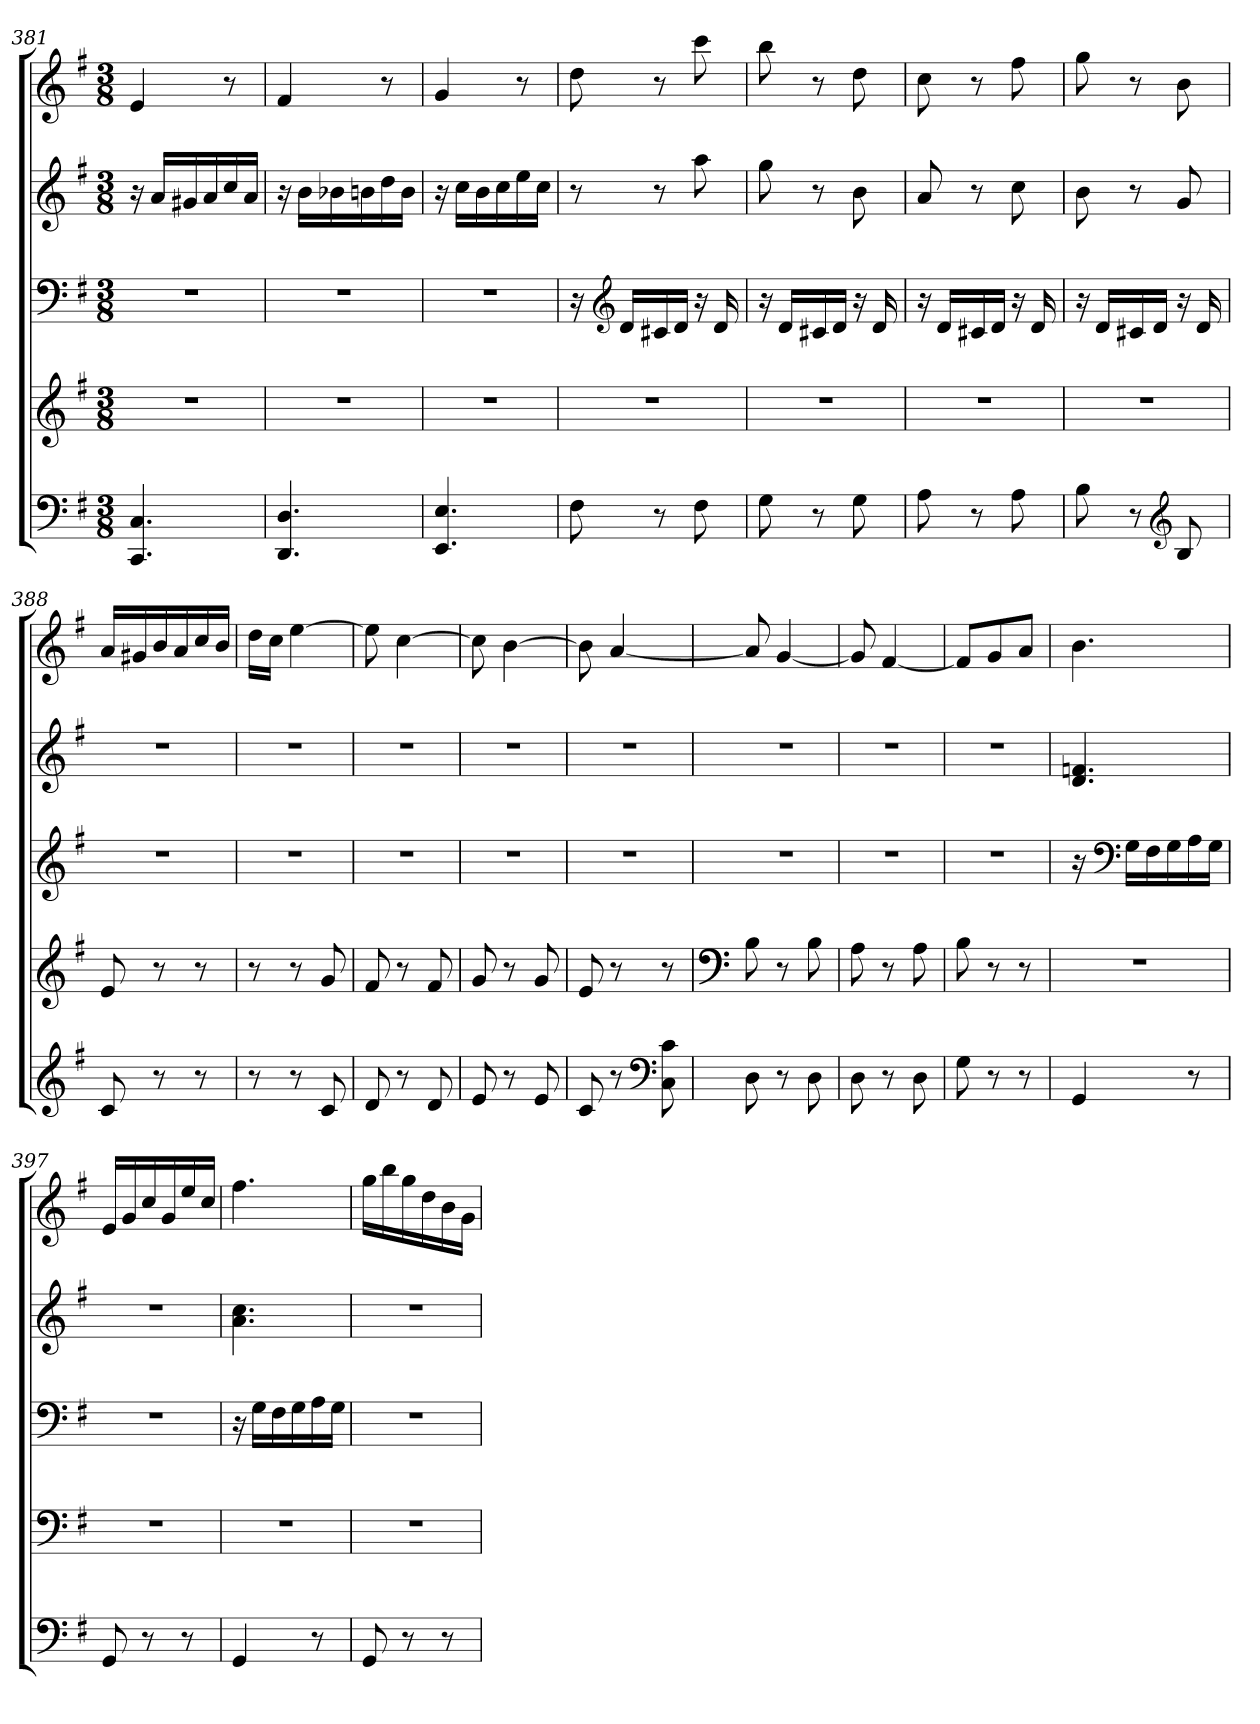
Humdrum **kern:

**kern	**kern	**kern	**kern	**kern
*part5	*part4	*part3	*part2	*part1
*staff5	*staff4	*staff3	*staff2	*staff1
*clefF4	*clefG2	*clefF4	*clefG2	*clefG2
*k[f#]	*k[f#]	*k[f#]	*k[f#]	*k[f#]
*M3/8	*M3/8	*M3/8	*M3/8	*M3/8
=381	=381	=381	=381	=381
4.CC/ 4.C/	4.r	4.r	16r	4e/
.	.	.	16a/LL	.
.	.	.	16g#X/	.
.	.	.	16a/	.
.	.	.	16cc/	8r
.	.	.	16a/JJ	.
=382	=382	=382	=382	=382
4.DD/ 4.D/	4.r	4.r	16r	4f#/
.	.	.	16b\LL	.
.	.	.	16b-X\	.
.	.	.	16bn\	.
.	.	.	16dd\	8r
.	.	.	16b\JJ	.
=383	=383	=383	=383	=383
4.EE/ 4.E/	4.r	4.r	16r	4g/
.	.	.	16cc\LL	.
.	.	.	16b\	.
.	.	.	16cc\	.
.	.	.	16ee\	8r
.	.	.	16cc\JJ	.
=384	=384	=384	=384	=384
*	*	*	*	*MM159
8F#\	4.r	16r	8r	8dd\
*	*	*clefG2	*	*
.	.	16d/LL	.	.
8r	.	16c#X/	8r	8r
.	.	16d/JJ	.	.
8F#\	.	16r	8aa\	8ccc\
.	.	16d/	.	.
!!LO:LB:g=z
=385	=385	=385	=385	=385
8G\	4.r	16r	8gg\	8bb\
.	.	16d/LL	.	.
8r	.	16c#X/	8r	8r
.	.	16d/JJ	.	.
8G\	.	16r	8b\	8dd\
.	.	16d/	.	.
=386	=386	=386	=386	=386
8A\	4.r	16r	8a/	8cc\
.	.	16d/LL	.	.
8r	.	16c#X/	8r	8r
.	.	16d/JJ	.	.
8A\	.	16r	8cc\	8ff#\
.	.	16d/	.	.
=387	=387	=387	=387	=387
8B\	4.r	16r	8b\	8gg\
.	.	16d/LL	.	.
8r	.	16c#X/	8r	8r
.	.	16d/JJ	.	.
*clefG2	*	*	*	*
8B/	.	16r	8g/	8b\
.	.	16d/	.	.
=388	=388	=388	=388	=388
8c/	8e/	4.r	4.r	16a/LL
.	.	.	.	16g#X/
8r	8r	.	.	16b/
.	.	.	.	16a/
8r	8r	.	.	16cc/
.	.	.	.	16b/JJ
=389	=389	=389	=389	=389
8r	8r	4.r	4.r	16dd\LL
.	.	.	.	16cc\JJ
8r	8r	.	.	[4ee\
8c/	8g/	.	.	.
=390	=390	=390	=390	=390
8d/	8f#/	4.r	4.r	8ee\]
8r	8r	.	.	[4cc\
8d/	8f#/	.	.	.
!!LO:PB:g=z
=391	=391	=391	=391	=391
8e/	8g/	4.r	4.r	8cc\]
8r	8r	.	.	[4b\
8e/	8g/	.	.	.
=392	=392	=392	=392	=392
8c/	8e/	4.r	4.r	8b\]
8r	8r	.	.	[4a/
*clefF4	*	*	*	*
8C\ 8c\	8r	.	.	.
=393	=393	=393	=393	=393
*	*clefF4	*	*	*
8D\	8B\	4.r	4.r	8a/]
8r	8r	.	.	[4g/
8D\	8B\	.	.	.
=394	=394	=394	=394	=394
8D\	8A\	4.r	4.r	8g/]
8r	8r	.	.	[4f#/
8D\	8A\	.	.	.
=395	=395	=395	=395	=395
8G\	8B\	4.r	4.r	8f#/L]
8r	8r	.	.	8g/
8r	8r	.	.	8a/J
=396	=396	=396	=396	=396
*	*	*	*	*MM159
4GG/	4.r	16r	4.d/ 4.fn/	4.b\
*	*	*clefF4	*	*
.	.	16G\LL	.	.
.	.	16F#\	.	.
.	.	16G\	.	.
8r	.	16A\	.	.
.	.	16G\JJ	.	.
=397	=397	=397	=397	=397
8GG/	4.r	4.r	4.r	16e/LL
.	.	.	.	16g/
8r	.	.	.	16cc/
.	.	.	.	16g/
8r	.	.	.	16ee/
.	.	.	.	16cc/JJ
!!LO:LB:g=z
=398	=398	=398	=398	=398
4GG/	4.r	16r	4.a\ 4.cc\	4.ff#\
.	.	16G\LL	.	.
.	.	16F#\	.	.
.	.	16G\	.	.
8r	.	16A\	.	.
.	.	16G\JJ	.	.
=399	=399	=399	=399	=399
8GG/	4.r	4.r	4.r	16gg\LL
.	.	.	.	16bb\
8r	.	.	.	16gg\
.	.	.	.	16dd\
8r	.	.	.	16b\
.	.	.	.	16g\JJ
=	=	=	=	=
*-	*-	*-	*-	*-
